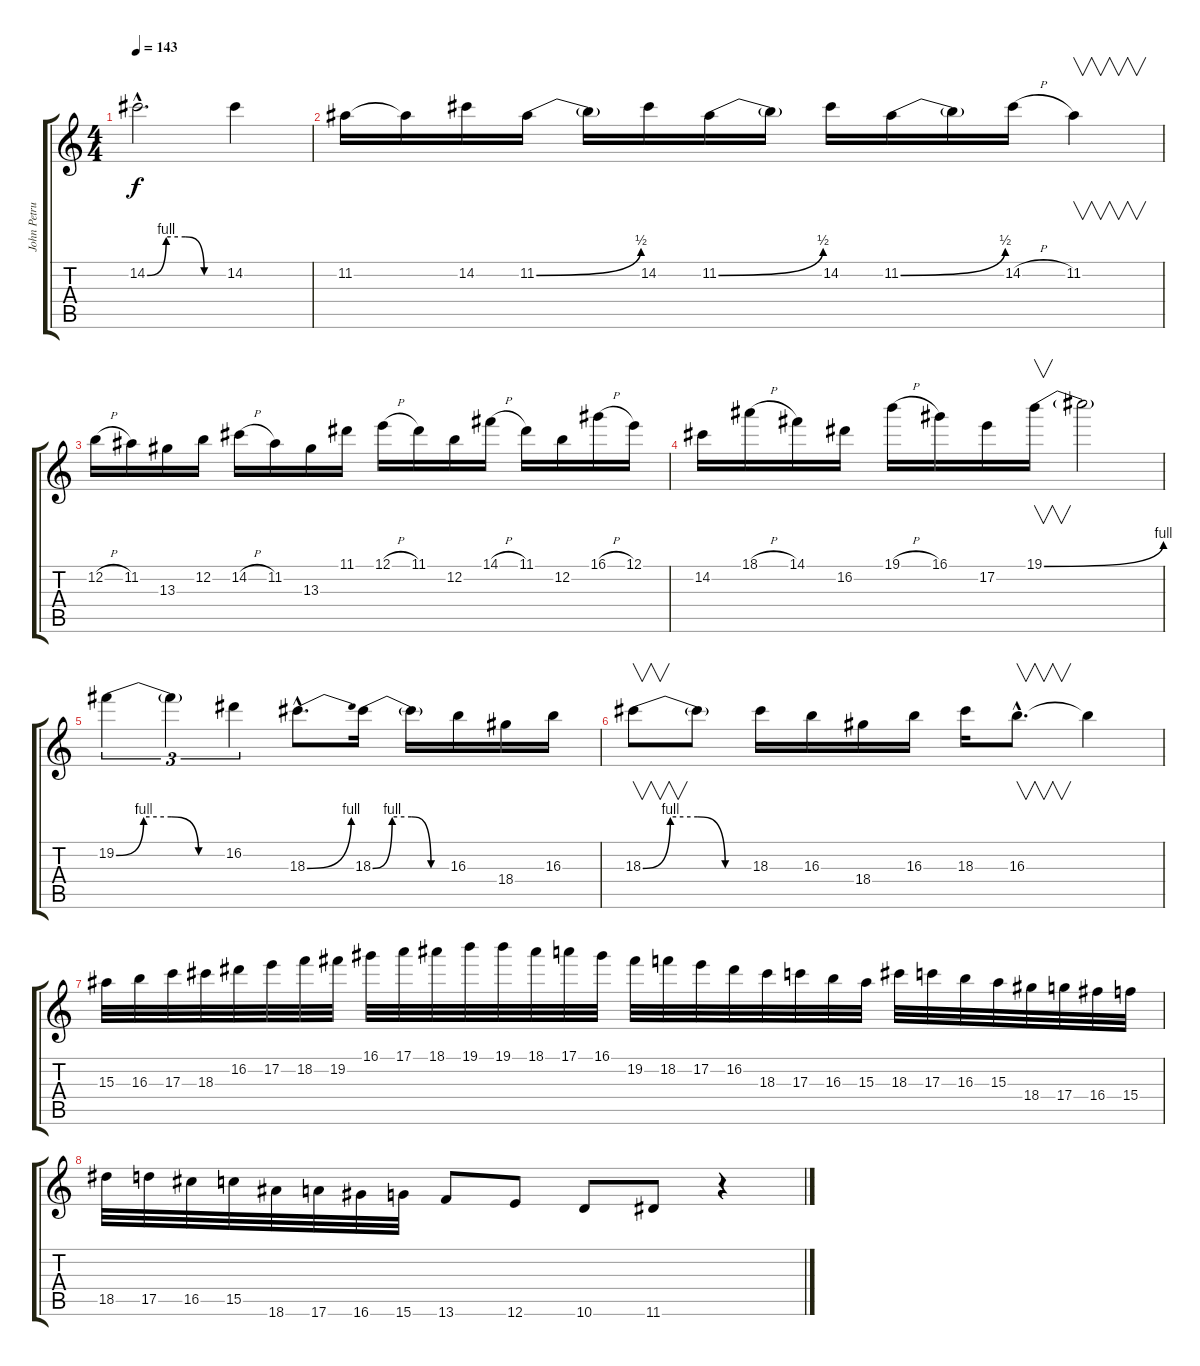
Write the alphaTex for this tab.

\track ("John Petrucci (Distortion Guitar)" "John Petru") {instrument distortionguitar}
\staff {score tabs}
\tuning (E4 B3 G3 D3 A2 E2) {hide}
\ts (4 4)
\tempo 143
\clef g2
\ks c
14.2{be (custom 0 0 15 4 30 4 45 0 60 0) hac}.2{d dy f} 14.2.4 |
11.2.16 11.2{t}.16 14.2.16 11.2{be (bend 0 0 60 2)}.16 11.2{t}.16 14.2.16 11.2{be (bend 0 0 60 2)}.16 11.2{t}.16 14.2.16 11.2{be (bend 0 0 60 2)}.16 11.2{t}.16 14.2{h}.16 11.2.4{v} |
12.2{h}.16 11.2.16 13.3.16 12.2.16 14.2{h}.16 11.2.16 13.3.16 11.1.16 12.1{h}.16 11.1.16 12.2.16 14.1{h}.16 11.1.16 12.2.16 16.1{h}.16 12.1.16 |
14.2.16 18.1{h}.16 14.1.16 16.2.16 19.1{h}.16 16.1.16 17.2.16 19.1{be (bend 0 0 60 4)}.16{v} 19.1{t}.2 |
19.2{be (custom 0 0 15 4 30 4 45 0 60 0)}.4{tu (3 2)} 19.2{t}.4{tu (3 2)} 16.2.4{tu (3 2)} 18.3{be (bend 0 0 60 4) hac}.8{d} 18.3{be (custom 0 0 15 4 30 4 45 0 60 0)}.16 18.3{t}.16 16.3.16 18.4.16 16.3.16 |
18.3{be (custom 0 0 15 4 30 4 45 0 60 0)}.8{v} 18.3{t}.8 18.3.16 16.3.16 18.4.16 16.3.16 18.3.16 16.3{hac}.8{v d} 16.3{t}.4 |
15.3.32 16.3.32 17.3.32 18.3.32 16.2.32 17.2.32 18.2.32 19.2.32 16.1.32 17.1.32 18.1.32 19.1.32 19.1.32 18.1.32 17.1.32 16.1.32 19.2.32 18.2.32 17.2.32 16.2.32 18.3.32 17.3.32 16.3.32 15.3.32 18.3.32 17.3.32 16.3.32 15.3.32 18.4.32 17.4.32 16.4.32 15.4.32 |
18.5.32 17.5.32 16.5.32 15.5.32 18.6.32 17.6.32 16.6.32 15.6.32 13.6.8 12.6.8 10.6.8 11.6.8 r.4
